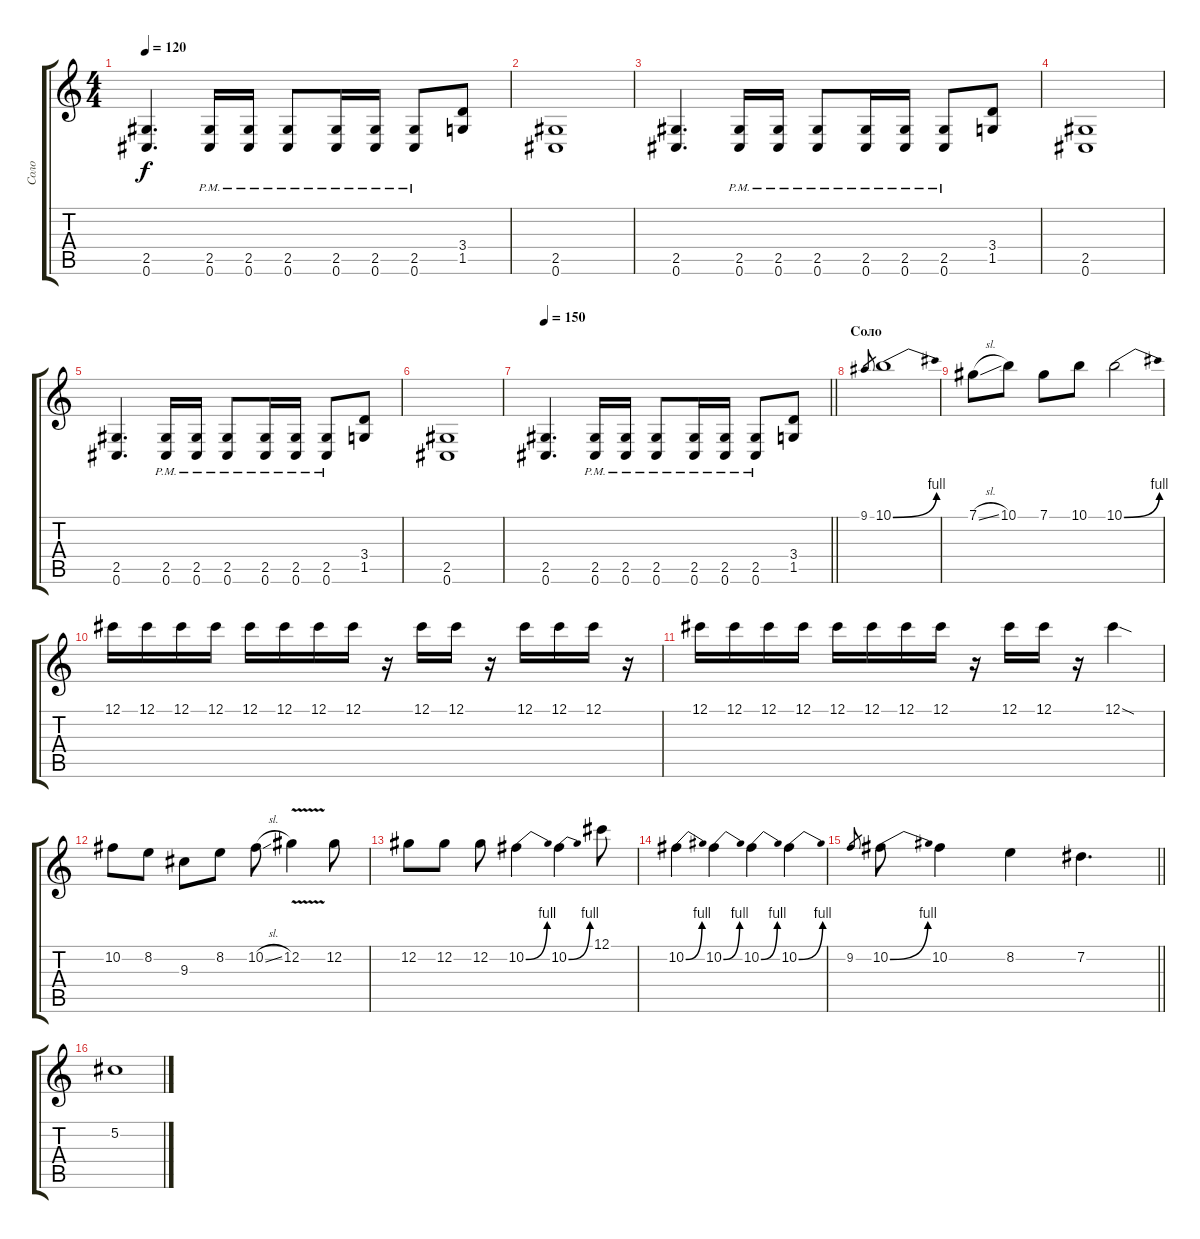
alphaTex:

\track ("Соло" "Соло") {instrument distortionguitar}
\staff {score tabs}
\tuning (Db4 Ab3 E3 B2 Gb2 Db2) {hide}
\ts (4 4)
\tempo 120
\clef g2
\ks c
(2.5 0.6).4{d dy f} (2.5{pm} 0.6{pm}).16 (2.5{pm} 0.6{pm}).16 (2.5{pm} 0.6{pm}).8 (2.5{pm} 0.6{pm}).16 (2.5{pm} 0.6{pm}).16 (2.5{pm} 0.6{pm}).8 (3.4 1.5).8 |
(2.5 0.6).1 |
(2.5 0.6).4{d} (2.5{pm} 0.6{pm}).16 (2.5{pm} 0.6{pm}).16 (2.5{pm} 0.6{pm}).8 (2.5{pm} 0.6{pm}).16 (2.5{pm} 0.6{pm}).16 (2.5{pm} 0.6{pm}).8 (3.4 1.5).8 |
(2.5 0.6).1 |
(2.5 0.6).4{d} (2.5{pm} 0.6{pm}).16 (2.5{pm} 0.6{pm}).16 (2.5{pm} 0.6{pm}).8 (2.5{pm} 0.6{pm}).16 (2.5{pm} 0.6{pm}).16 (2.5{pm} 0.6{pm}).8 (3.4 1.5).8 |
(2.5 0.6).1 |
\tempo 150
\barLineRight lightlight
(2.5 0.6).4{d} (2.5{pm} 0.6{pm}).16 (2.5{pm} 0.6{pm}).16 (2.5{pm} 0.6{pm}).8 (2.5{pm} 0.6{pm}).16 (2.5{pm} 0.6{pm}).16 (2.5{pm} 0.6{pm}).8 (3.4 1.5).8 |
\section ("" "Соло")
9.1.8{gr} 10.1{be (bend 0 0 60 4)}.1 |
7.1{sl}.8 10.1.8 7.1.8 10.1.8 10.1{be (bend 0 0 60 4)}.2 |
12.1.16 12.1.16 12.1.16 12.1.16 12.1.16 12.1.16 12.1.16 12.1.16 r.16 12.1.16 12.1.16 r.16 12.1.16 12.1.16 12.1.16 r.16 |
12.1.16 12.1.16 12.1.16 12.1.16 12.1.16 12.1.16 12.1.16 12.1.16 r.16 12.1.16 12.1.16 r.16 12.1{sod}.4 |
10.2.8 8.2.8 9.3.8 8.2.8 10.2{sl}.8 12.2{v}.4 12.2.8 |
12.2.8 12.2.8 12.2.8 10.2{be (bend 0 0 60 4)}.4 10.2{be (bend 0 0 60 4)}.4 12.1.8 |
10.2{be (bend 0 0 60 4)}.4 10.2{be (bend 0 0 60 4)}.4 10.2{be (bend 0 0 60 4)}.4 10.2{be (bend 0 0 60 4)}.4 |
\barLineRight lightlight
9.2.8{gr} 10.2{be (bend 0 0 60 4)}.8 10.2.4 8.2.4 7.2.4{d} |
5.2.1
